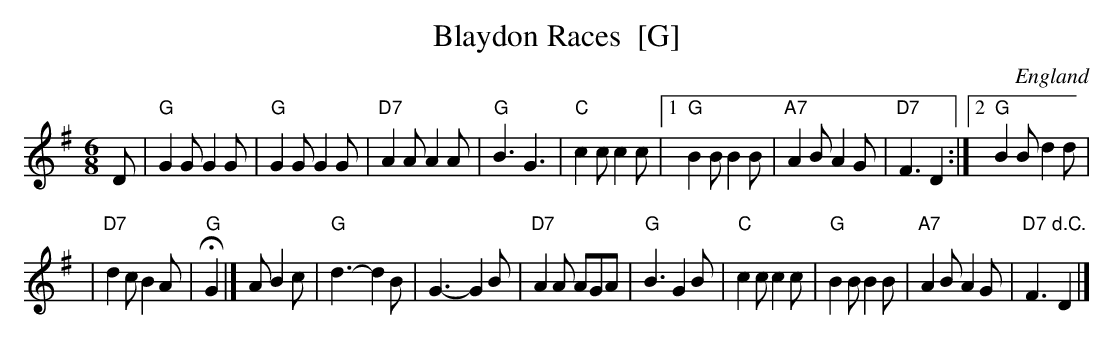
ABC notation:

X:1
T: Blaydon Races  [G]
O: England
M: 6/8
L: 1/8
K: G
D \
| "G"G2G G2G | "G"G2G G2G | "D7"A2A A2A | "G"B3 G3 \
| "C"c2c c2c |1 "G"B2B B2B | "A7"A2B A2G | "D7"F3 D2 :|2 "G"B2B d2d |
| "D7"d2c B2A | "G"HG2 |] A B2c \
| "G"d3- d2B | G3- G2B | "D7"A2A AGA | "G"B3 G2B \
| "C"c2c c2c | "G"B2B B2B | "A7"A2B A2G | "D7"F3 "d.C."D2 |]
